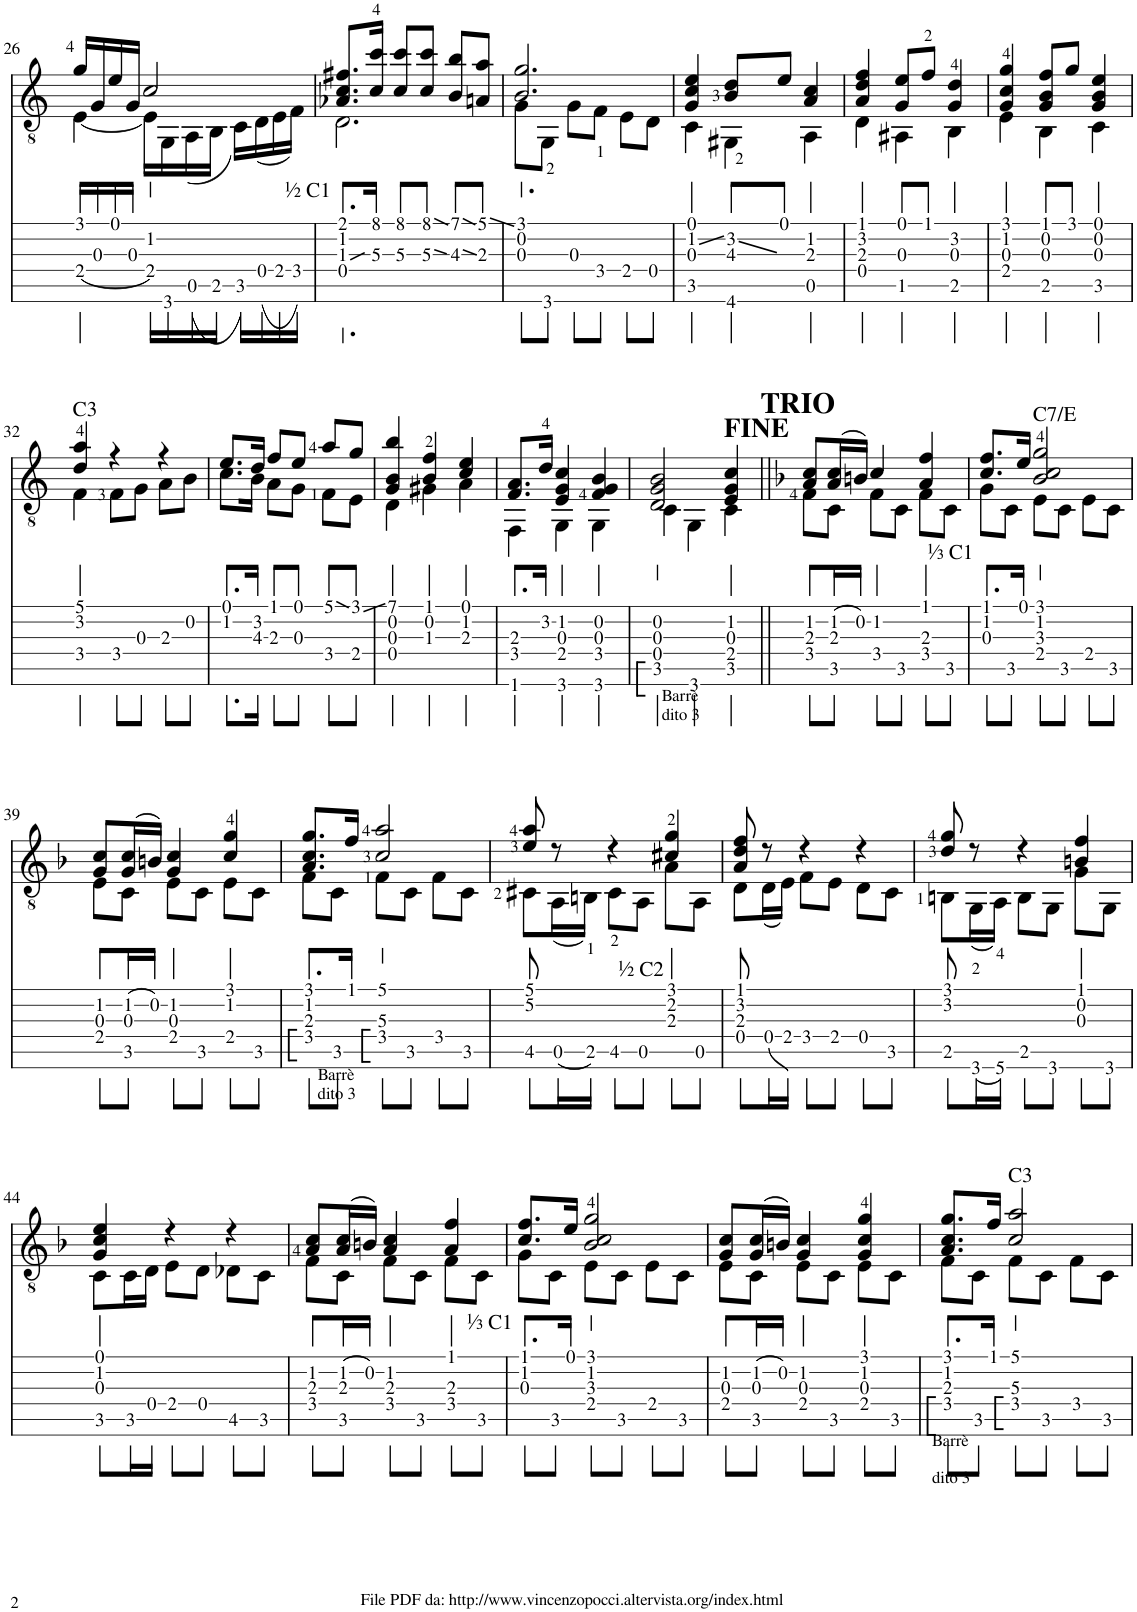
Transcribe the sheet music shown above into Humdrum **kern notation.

**kern	**kern
*part2	*part1
*staff2	*staff1
*I"Chitarra classica (Intavolatura)	*I"Classical Guitar
!!LO:PB:g=z
*	*clefGv2
*k[]	*k[]
*M3/4	*M3/4
=26	=26
*^	*^
16g/LL	[4E\	16g/LL	[4E\
16G/	.	16G/	.
16e/	.	16e/	.
16G/JJ	.	16G/JJ	.
2c/	16E\LL]	2c/	16E\LL]
.	16GG\	.	16GG\
.	(16AA\	.	(16AA\
.	16BB\JJ	.	16BB\JJ
.	16C\LL)	.	16C\LL)
.	(16D\	.	(16D\
.	16E\	.	16E\
.	16F\JJ)	.	16F\JJ)
=27	=27	=27	=27
!LO:TX:a:t=½ C1	!	!	!
8.A-X/ 8.c/ 8.f#X/L	2.D\	8.A-X/ 8.c/ 8.f#X/L	2.D\
16c/ 16cc/Jk	.	16c/ 16cc/Jk	.
8c/ 8cc/L	.	8c/ 8cc/L	.
8c/ 8cc/J	.	8c/ 8cc/J	.
8B/ 8b/L	.	8B/ 8b/L	.
8An/ 8a/J	.	8An/ 8a/J	.
=28	=28	=28	=28
2.B/ 2.g/	8G\L	2.B/ 2.g/	8G\L
.	8GG\J	.	8GG\J
.	8G\L	.	8G\L
.	8F\J	.	8F\J
.	8E\L	.	8E\L
.	8D\J	.	8D\J
=29	=29	=29	=29
4G/ 4c/ 4e/	4C\	4G/ 4c/ 4e/	4C\
8B/ 8d/L	4GG#X\	8B/ 8d/L	4GG#X\
8e/J	.	8e/J	.
4A/ 4c/	4AA\	4A/ 4c/	4AA\
=30	=30	=30	=30
4A/ 4d/ 4f/	4D\	4A/ 4d/ 4f/	4D\
8G/ 8e/L	4AA#X\	8G/ 8e/L	4AA#X\
8f/J	.	8f/J	.
4G/ 4d/	4BB\	4G/ 4d/	4BB\
=31	=31	=31	=31
4G/ 4c/ 4g/	4E\	4G/ 4c/ 4g/	4E\
8G/ 8B/ 8f/L	4BB\	8G/ 8B/ 8f/L	4BB\
8g/J	.	8g/J	.
4G/ 4B/ 4e/	4C\	4G/ 4B/ 4e/	4C\
!!LO:LB:g=z	!!
=32	=32	=32	=32
!	!	!LO:TX:a:t=C3	!
4d/ 4a/	4F\	4d/ 4a/	4F\
4r	8F\L	4r	8F\L
.	8G\J	.	8G\J
4r	8A\L	4r	8A\L
.	8B\J	.	8B\J
=33	=33	=33	=33
8.e/L	8.c\L	8.e/L	8.c\L
16d/Jk	16B\Jk	16d/Jk	16B\Jk
8f/L	8A\L	8f/L	8A\L
8e/J	8G\J	8e/J	8G\J
8a/L	8F\L	8a/L	8F\L
8g/J	8E\J	8g/J	8E\J
=34	=34	=34	=34
4G/ 4B/ 4b/	4D\	4G/ 4B/ 4b/	4D\
4B/ 4f/	4G#X\	4B/ 4f/	4G#X\
4c/ 4e/	4A\	4c/ 4e/	4A\
=35	=35	=35	=35
8.F/ 8.A/L	4FF\	8.F/ 8.A/L	4FF\
16d/Jk	.	16d/Jk	.
4E/ 4G/ 4c/	4GG\	4E/ 4G/ 4c/	4GG\
4F/ 4G/ 4B/	4GG\	4F/ 4G/ 4B/	4GG\
=36	=36	=36	=36
!LO:TX:b:t=Barrè	!	!	!
!LO:TX:b:t=dito 3	!	!	!
2D/ 2G/ 2B/	4C\	2D/ 2G/ 2B/	4C\
.	4GG\	.	4GG\
4E/ 4G/ 4c/	4C\	4E/ 4G/ 4c/	4C\
=37||	=37||	=37||	=37||
*k[b-]	*	*k[b-]	*
!	!	!LO:TX:a:B:t=TRIO	!
8A/ 8c/L	8F\L	8A/ 8c/L	8F\L
(16A/ 16c/L	8C\J	(16A/ 16c/L	8C\J
16Bn/JJ)	.	16Bn/JJ)	.
4c/	8F\L	4c/	8F\L
.	8C\J	.	8C\J
4A/ 4f/	8F\L	4A/ 4f/	8F\L
.	8C\J	.	8C\J
=38	=38	=38	=38
!LO:TX:a:t=⅓ C1	!	!	!
8.c/ 8.f/L	8G\L	8.c/ 8.f/L	8G\L
.	8C\J	.	8C\J
16e/Jk	.	16e/Jk	.
!	!	!LO:TX:a:t=C7/E	!
2B-/ 2c/ 2g/	8E\L	2B-/ 2c/ 2g/	8E\L
.	8C\J	.	8C\J
.	8E\L	.	8E\L
.	8C\J	.	8C\J
!!LO:LB:g=z	!!
=39	=39	=39	=39
8G/ 8c/L	8E\L	8G/ 8c/L	8E\L
(16G/ 16c/L	8C\J	(16G/ 16c/L	8C\J
16Bn/JJ)	.	16Bn/JJ)	.
4G/ 4c/	8E\L	4G/ 4c/	8E\L
.	8C\J	.	8C\J
4c/ 4g/	8E\L	4c/ 4g/	8E\L
.	8C\J	.	8C\J
=40	=40	=40	=40
!LO:TX:b:t=Barrè	!	!	!
!LO:TX:b:t=dito 3	!	!	!
8.A/ 8.c/ 8.g/L	8F\L	8.A/ 8.c/ 8.g/L	8F\L
.	8C\J	.	8C\J
16f/Jk	.	16f/Jk	.
2c/ 2a/	8F\L	2c/ 2a/	8F\L
.	8C\J	.	8C\J
.	8F\L	.	8F\L
.	8C\J	.	8C\J
=41	=41	=41	=41
8e/ 8a/	8C#X\L	8e/ 8a/	8C#X\L
8r	(16AA\L	8r	(16AA\L
.	16BBn\JJ)	.	16BBn\JJ)
4r	8C#\L	4r	8C#\L
.	8AA\J	.	8AA\J
!LO:TX:a:t=½ C2	!	!	!
4c#X/ 4g/	8A\L	4c#X/ 4g/	8A\L
.	8AA\J	.	8AA\J
=42	=42	=42	=42
8A/ 8d/ 8f/	8D\L	8A/ 8d/ 8f/	8D\L
8r	(16D\L	8r	(16D\L
.	16E\JJ)	.	16E\JJ)
4r	8F\L	4r	8F\L
.	8E\J	.	8E\J
4r	8D\L	4r	8D\L
.	8C\J	.	8C\J
=43	=43	=43	=43
8d/ 8g/	8BBn\L	8d/ 8g/	8BBn\L
8r	(16GG\L	8r	(16GG\L
.	16AA\JJ)	.	16AA\JJ)
4r	8BB\L	4r	8BB\L
.	8GG\J	.	8GG\J
4Bn/ 4f/	8G\L	4Bn/ 4f/	8G\L
.	8GG\J	.	8GG\J
!!LO:LB:g=z	!!
=44	=44	=44	=44
4G/ 4c/ 4e/	8C\L	4G/ 4c/ 4e/	8C\L
.	16C\L	.	16C\L
.	16D\JJ	.	16D\JJ
4r	8E\L	4r	8E\L
.	8D\J	.	8D\J
4r	8D-X\L	4r	8D-X\L
.	8C\J	.	8C\J
=45	=45	=45	=45
8A/ 8c/L	8F\L	8A/ 8c/L	8F\L
(16A/ 16c/L	8C\J	(16A/ 16c/L	8C\J
16Bn/JJ)	.	16Bn/JJ)	.
4A/ 4c/	8F\L	4A/ 4c/	8F\L
.	8C\J	.	8C\J
4A/ 4f/	8F\L	4A/ 4f/	8F\L
.	8C\J	.	8C\J
=46	=46	=46	=46
!LO:TX:a:t=⅓ C1	!	!	!
8.c/ 8.f/L	8G\L	8.c/ 8.f/L	8G\L
.	8C\J	.	8C\J
16e/Jk	.	16e/Jk	.
2B-/ 2c/ 2g/	8E\L	2B-/ 2c/ 2g/	8E\L
.	8C\J	.	8C\J
.	8E\L	.	8E\L
.	8C\J	.	8C\J
=47	=47	=47	=47
8G/ 8c/L	8E\L	8G/ 8c/L	8E\L
(16G/ 16c/L	8C\J	(16G/ 16c/L	8C\J
16Bn/JJ)	.	16Bn/JJ)	.
4G/ 4c/	8E\L	4G/ 4c/	8E\L
.	8C\J	.	8C\J
4G/ 4c/ 4g/	8E\L	4G/ 4c/ 4g/	8E\L
.	8C\J	.	8C\J
=48	=48	=48	=48
!LO:TX:b:t=Barrè	!	!	!
!LO:TX:b:t=dito 3	!	!	!
8.A/ 8.c/ 8.g/L	8F\L	8.A/ 8.c/ 8.g/L	8F\L
.	8C\J	.	8C\J
16f/Jk	.	16f/Jk	.
!	!	!LO:TX:a:t=C3	!
2c/ 2a/	8F\L	2c/ 2a/	8F\L
.	8C\J	.	8C\J
.	8F\L	.	8F\L
.	8C\J	.	8C\J
*v	*v	*	*
*	*v	*v
=	=
*-	*-
